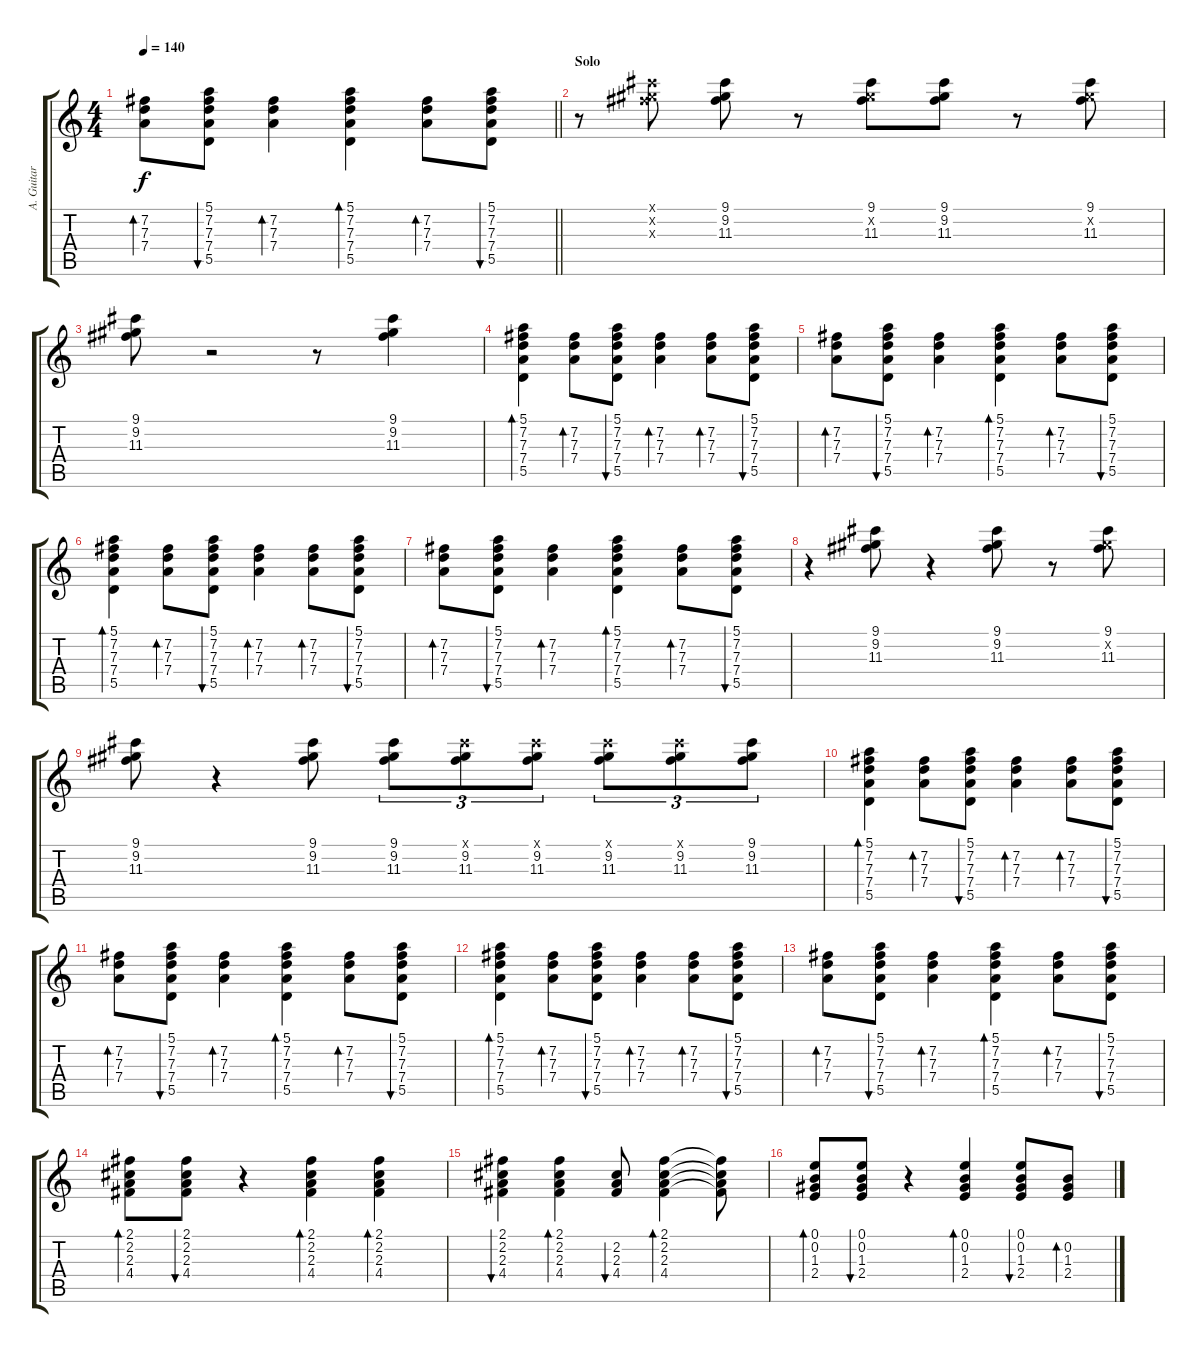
\track ("A. Guitar I" "A. Guitar ") {instrument acousticguitarsteel}
\staff {score tabs}
\tuning (E4 B3 G3 D3 A2 E2) {hide}
\ts (4 4)
\tempo 140
\clef g2
\barLineRight lightlight
\ks c
(7.2 7.3 7.4).8{bd 60 dy f} (5.1 7.2 7.3 7.4 5.5).8{bu 60} (7.2 7.3 7.4).4{bd 60} (5.1 7.2 7.3 7.4 5.5).4{bd 60} (7.2 7.3 7.4).8{bd 60} (5.1 7.2 7.3 7.4 5.5).8{bu 60} |
\section ("" "Solo")
r.8 (9.1{x} 9.2{x} 11.3{x}).8 (9.1 9.2 11.3).8 r.8 (9.1 9.2{x} 11.3).8 (9.1 9.2 11.3).8 r.8 (9.1 9.2{x} 11.3).8 |
(9.1 9.2 11.3).8 r.2 r.8 (9.1 9.2 11.3).4 |
(5.1 7.2 7.3 7.4 5.5).4{bd 60} (7.2 7.3 7.4).8{bd 60} (5.1 7.2 7.3 7.4 5.5).8{bu 60} (7.2 7.3 7.4).4{bd 60} (7.2 7.3 7.4).8{bd 60} (5.1 7.2 7.3 7.4 5.5).8{bu 60} |
(7.2 7.3 7.4).8{bd 60} (5.1 7.2 7.3 7.4 5.5).8{bu 60} (7.2 7.3 7.4).4{bd 60} (5.1 7.2 7.3 7.4 5.5).4{bd 60} (7.2 7.3 7.4).8{bd 60} (5.1 7.2 7.3 7.4 5.5).8{bu 60} |
(5.1 7.2 7.3 7.4 5.5).4{bd 60} (7.2 7.3 7.4).8{bd 60} (5.1 7.2 7.3 7.4 5.5).8{bu 60} (7.2 7.3 7.4).4{bd 60} (7.2 7.3 7.4).8{bd 60} (5.1 7.2 7.3 7.4 5.5).8{bu 60} |
(7.2 7.3 7.4).8{bd 60} (5.1 7.2 7.3 7.4 5.5).8{bu 60} (7.2 7.3 7.4).4{bd 60} (5.1 7.2 7.3 7.4 5.5).4{bd 60} (7.2 7.3 7.4).8{bd 60} (5.1 7.2 7.3 7.4 5.5).8{bu 60} |
r.4 (9.1 9.2 11.3).8 r.4 (9.1 9.2 11.3).8 r.8 (9.1 9.2{x} 11.3).8 |
(9.1 9.2 11.3).8 r.4 (9.1 9.2 11.3).8 (9.1 9.2 11.3).8{tu (3 2)} (9.1{x} 9.2 11.3).8{tu (3 2)} (9.1{x} 9.2 11.3).8{tu (3 2)} (9.1{x} 9.2 11.3).8{tu (3 2)} (9.1{x} 9.2 11.3).8{tu (3 2)} (9.1 9.2 11.3).8{tu (3 2)} |
(5.1 7.2 7.3 7.4 5.5).4{bd 60} (7.2 7.3 7.4).8{bd 60} (5.1 7.2 7.3 7.4 5.5).8{bu 60} (7.2 7.3 7.4).4{bd 60} (7.2 7.3 7.4).8{bd 60} (5.1 7.2 7.3 7.4 5.5).8{bu 60} |
(7.2 7.3 7.4).8{bd 60} (5.1 7.2 7.3 7.4 5.5).8{bu 60} (7.2 7.3 7.4).4{bd 60} (5.1 7.2 7.3 7.4 5.5).4{bd 60} (7.2 7.3 7.4).8{bd 60} (5.1 7.2 7.3 7.4 5.5).8{bu 60} |
(5.1 7.2 7.3 7.4 5.5).4{bd 60} (7.2 7.3 7.4).8{bd 60} (5.1 7.2 7.3 7.4 5.5).8{bu 60} (7.2 7.3 7.4).4{bd 60} (7.2 7.3 7.4).8{bd 60} (5.1 7.2 7.3 7.4 5.5).8{bu 60} |
(7.2 7.3 7.4).8{bd 60} (5.1 7.2 7.3 7.4 5.5).8{bu 60} (7.2 7.3 7.4).4{bd 60} (5.1 7.2 7.3 7.4 5.5).4{bd 60} (7.2 7.3 7.4).8{bd 60} (5.1 7.2 7.3 7.4 5.5).8{bu 60} |
(2.1 2.2 2.3 4.4).8{bd 60} (2.1 2.2 2.3 4.4).8{bu 60} r.4 (2.1 2.2 2.3 4.4).4{bd 60} (2.1 2.2 2.3 4.4).4{bd 60} |
(2.1 2.2 2.3 4.4).4{bu 60} (2.1 2.2 2.3 4.4).4{bd 60} (2.2 2.3 4.4).8{bu 60} (2.1 2.2 2.3 4.4).4{bd 60} (2.1{t} 2.2{t} 2.3{t} 4.4{t}).8 |
(0.1 0.2 1.3 2.4).8{bd 60} (0.1 0.2 1.3 2.4).8{bu 60} r.4 (0.1 0.2 1.3 2.4).4{bd 60} (0.1 0.2 1.3 2.4).8{bu 60} (0.2 1.3 2.4).8{bd 60}
